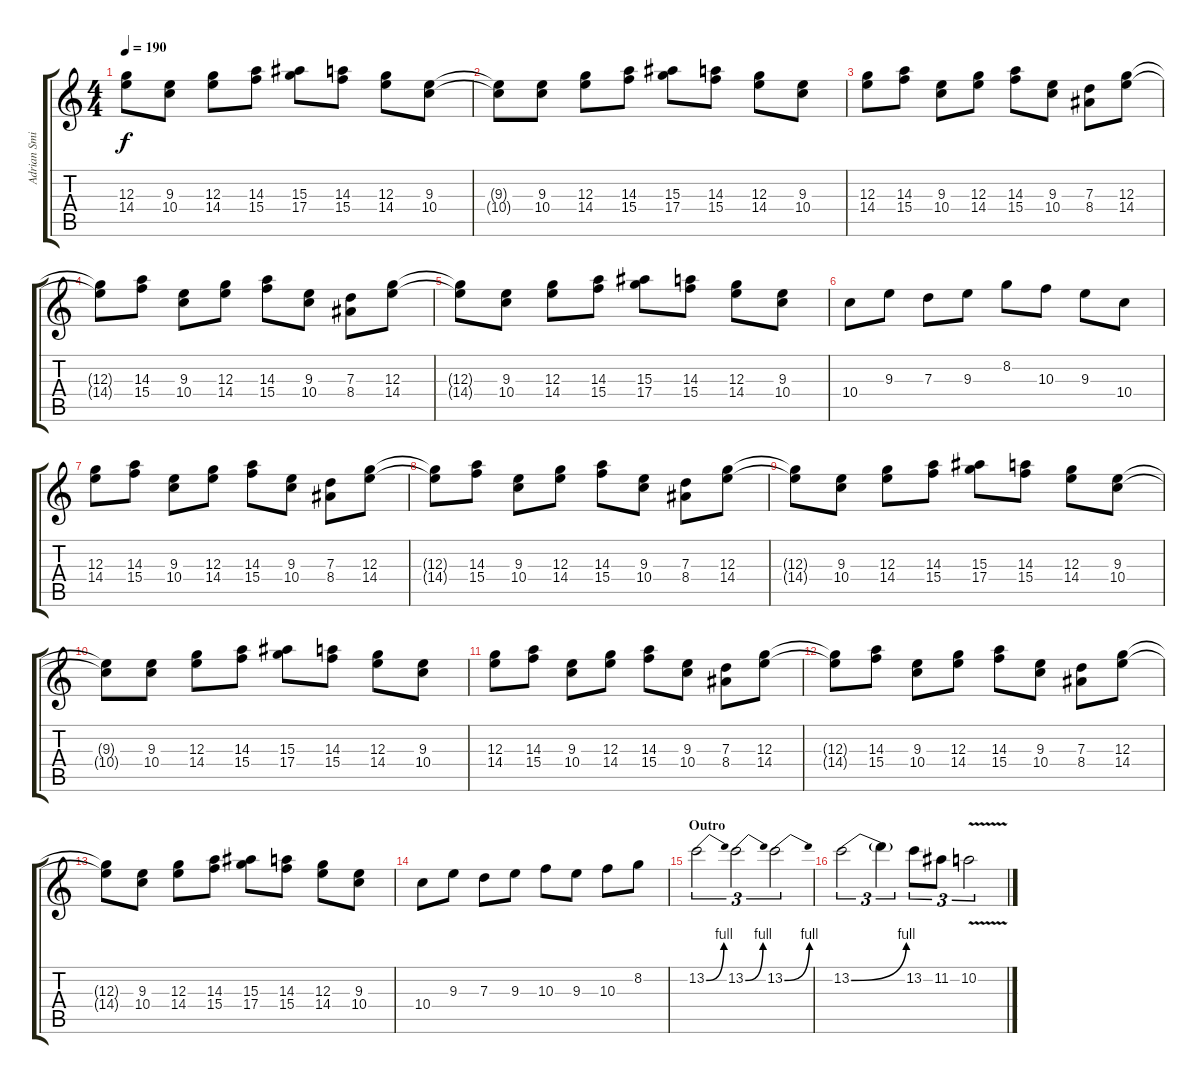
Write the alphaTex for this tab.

\track ("Adrian Smith" "Adrian Smi") {instrument distortionguitar}
\staff {score tabs}
\tuning (E4 B3 G3 D3 A2 D2) {hide}
\ts (4 4)
\tempo 190
\clef g2
\ks c
(12.3{t} 14.4{t}).8{dy f} (9.3 10.4).8 (12.3 14.4).8 (14.3 15.4).8 (15.3 17.4).8 (14.3 15.4).8 (12.3 14.4).8 (9.3 10.4).8 |
(9.3{t} 10.4{t}).8 (9.3 10.4).8 (12.3 14.4).8 (14.3 15.4).8 (15.3 17.4).8 (14.3 15.4).8 (12.3 14.4).8 (9.3 10.4).8 |
(12.3 14.4).8 (14.3 15.4).8 (9.3 10.4).8 (12.3 14.4).8 (14.3 15.4).8 (9.3 10.4).8 (7.3 8.4).8 (12.3 14.4).8 |
(12.3{t} 14.4{t}).8 (14.3 15.4).8 (9.3 10.4).8 (12.3 14.4).8 (14.3 15.4).8 (9.3 10.4).8 (7.3 8.4).8 (12.3 14.4).8 |
(12.3{t} 14.4{t}).8 (9.3 10.4).8 (12.3 14.4).8 (14.3 15.4).8 (15.3 17.4).8 (14.3 15.4).8 (12.3 14.4).8 (9.3 10.4).8 |
10.4.8 9.3.8 7.3.8 9.3.8 8.2.8 10.3.8 9.3.8 10.4.8 |
(12.3 14.4).8 (14.3 15.4).8 (9.3 10.4).8 (12.3 14.4).8 (14.3 15.4).8 (9.3 10.4).8 (7.3 8.4).8 (12.3 14.4).8 |
(12.3{t} 14.4{t}).8 (14.3 15.4).8 (9.3 10.4).8 (12.3 14.4).8 (14.3 15.4).8 (9.3 10.4).8 (7.3 8.4).8 (12.3 14.4).8 |
(12.3{t} 14.4{t}).8 (9.3 10.4).8 (12.3 14.4).8 (14.3 15.4).8 (15.3 17.4).8 (14.3 15.4).8 (12.3 14.4).8 (9.3 10.4).8 |
(9.3{t} 10.4{t}).8 (9.3 10.4).8 (12.3 14.4).8 (14.3 15.4).8 (15.3 17.4).8 (14.3 15.4).8 (12.3 14.4).8 (9.3 10.4).8 |
(12.3 14.4).8 (14.3 15.4).8 (9.3 10.4).8 (12.3 14.4).8 (14.3 15.4).8 (9.3 10.4).8 (7.3 8.4).8 (12.3 14.4).8 |
(12.3{t} 14.4{t}).8 (14.3 15.4).8 (9.3 10.4).8 (12.3 14.4).8 (14.3 15.4).8 (9.3 10.4).8 (7.3 8.4).8 (12.3 14.4).8 |
(12.3{t} 14.4{t}).8 (9.3 10.4).8 (12.3 14.4).8 (14.3 15.4).8 (15.3 17.4).8 (14.3 15.4).8 (12.3 14.4).8 (9.3 10.4).8 |
10.4.8{volume 13} 9.3.8 7.3.8 9.3.8 10.3.8 9.3.8 10.3.8 8.2.8 |
\section ("" "Outro")
13.2{be (bend 0 0 60 4)}.2{tu (3 2)} 13.2{be (bend 0 0 60 4)}.2{tu (3 2)} 13.2{be (bend 0 0 60 4)}.2{tu (3 2)} |
13.2{be (bend 0 0 60 4)}.2{tu (3 2)} 13.2{t}.4{tu (3 2)} 13.2.8{tu (3 2)} 11.2.8{tu (3 2)} 10.2{v}.2{tu (3 2)}
